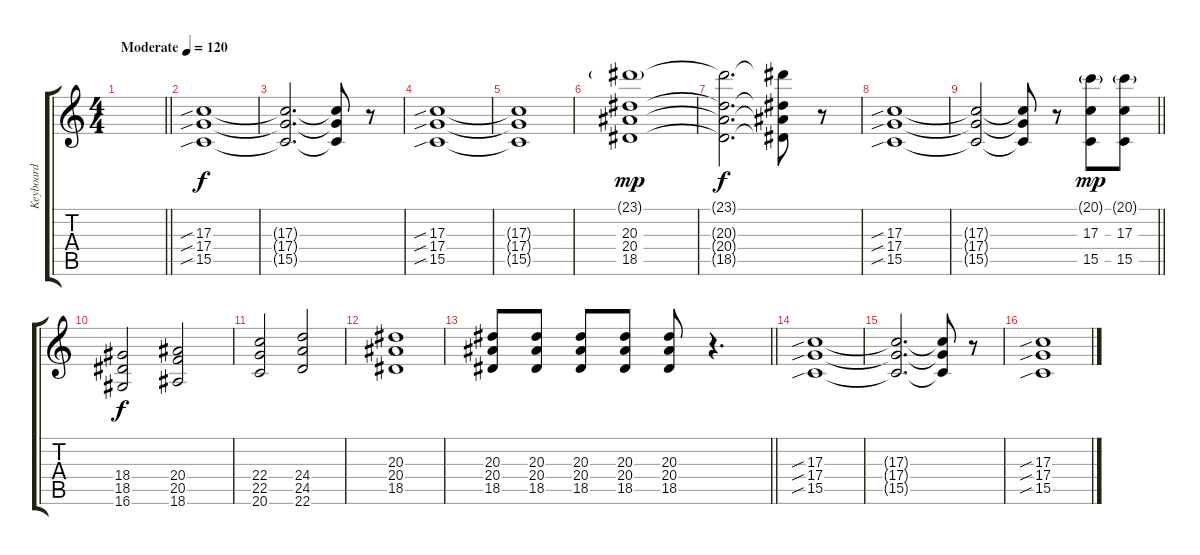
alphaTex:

\track ("Keyboard" "Keyboard") {instrument rockorgan}
\staff {score tabs}
\tuning (E4 B3 G3 D3 A2 E2) {hide}
\ts (4 4)
\tempo (120 "Moderate")
\clef g2
\barLineRight lightlight
\ks c
|
\section ("" "")
(17.3{sib} 17.4{sib} 15.5{sib}).1 |
(17.3{t} 17.4{t} 15.5{t}).2{d} (17.3{t} 17.4{t} 15.5{t}).8 r.8 |
(17.3{sib} 17.4{sib} 15.5{sib}).1 |
(17.3{t} 17.4{t} 15.5{t}).1 |
(23.1{g} 20.3 20.4 18.5).1{dy mp} |
(23.1{t} 20.3{t} 20.4{t} 18.5{t}).2{d dy f} (23.1{t} 20.3{t} 20.4{t} 18.5{t}).8 r.8 |
(17.3{sib} 17.4{sib} 15.5{sib}).1 |
\barLineRight lightlight
(17.3{t} 17.4{t} 15.5{t}).2 (17.3{t} 17.4{t} 15.5{t}).8 r.8 (20.1{g} 17.3 15.5).8{dy mp} (20.1{g} 17.3 15.5).8 |
\section ("" "")
(18.4 18.5 16.6).2{dy f} (20.4 20.5 18.6).2 |
(22.4 22.5 20.6).2 (24.4 24.5 22.6).2 |
(20.3 20.4 18.5).1 |
\barLineRight lightlight
(20.3 20.4 18.5).8 (20.3 20.4 18.5).8 (20.3 20.4 18.5).8 (20.3 20.4 18.5).8 (20.3 20.4 18.5).8 r.4{d} |
\section ("" "")
(17.3{sib} 17.4{sib} 15.5{sib}).1 |
(17.3{t} 17.4{t} 15.5{t}).2{d} (17.3{t} 17.4{t} 15.5{t}).8 r.8 |
(17.3{sib} 17.4{sib} 15.5{sib}).1
